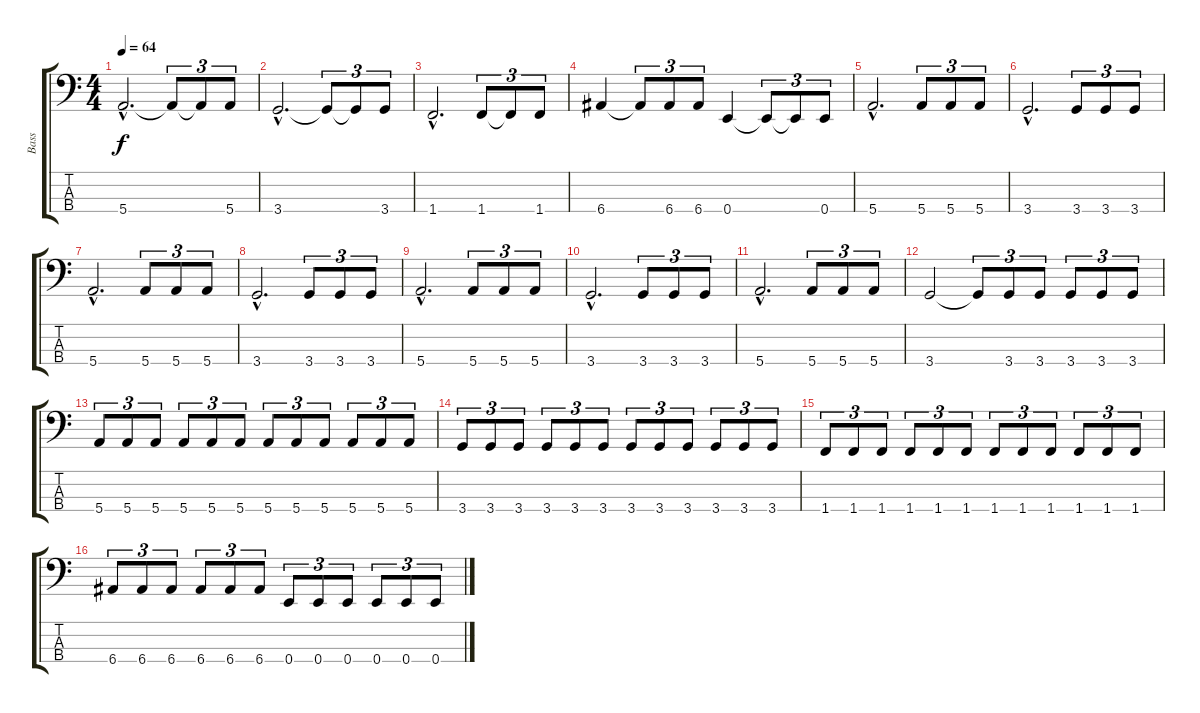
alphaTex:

\track ("Bass" "Bass") {instrument electricbasspick}
\staff {score tabs}
\tuning (G2 D2 A1 E1) {hide}
\ts (4 4)
\tempo 64
\clef f4
\ks c
5.4{hac}.2{d dy f} 5.4{t}.8{tu (3 2)} 5.4{t}.8{tu (3 2)} 5.4.8{tu (3 2)} |
3.4{hac}.2{d} 3.4{t}.8{tu (3 2)} 3.4{t}.8{tu (3 2)} 3.4.8{tu (3 2)} |
1.4{hac}.2{d} 1.4.8{tu (3 2)} 1.4{t}.8{tu (3 2)} 1.4.8{tu (3 2)} |
6.4.4 6.4{t}.8{tu (3 2)} 6.4.8{tu (3 2)} 6.4.8{tu (3 2)} 0.4.4 0.4{t}.8{tu (3 2)} 0.4{t}.8{tu (3 2)} 0.4.8{tu (3 2)} |
5.4{hac}.2{d} 5.4.8{tu (3 2)} 5.4.8{tu (3 2)} 5.4.8{tu (3 2)} |
3.4{hac}.2{d} 3.4.8{tu (3 2)} 3.4.8{tu (3 2)} 3.4.8{tu (3 2)} |
5.4{hac}.2{d} 5.4.8{tu (3 2)} 5.4.8{tu (3 2)} 5.4.8{tu (3 2)} |
3.4{hac}.2{d} 3.4.8{tu (3 2)} 3.4.8{tu (3 2)} 3.4.8{tu (3 2)} |
5.4{hac}.2{d} 5.4.8{tu (3 2)} 5.4.8{tu (3 2)} 5.4.8{tu (3 2)} |
3.4{hac}.2{d} 3.4.8{tu (3 2)} 3.4.8{tu (3 2)} 3.4.8{tu (3 2)} |
5.4{hac}.2{d} 5.4.8{tu (3 2)} 5.4.8{tu (3 2)} 5.4.8{tu (3 2)} |
3.4.2 3.4{t}.8{tu (3 2)} 3.4.8{tu (3 2)} 3.4.8{tu (3 2)} 3.4.8{tu (3 2)} 3.4.8{tu (3 2)} 3.4.8{tu (3 2)} |
5.4.8{tu (3 2)} 5.4.8{tu (3 2)} 5.4.8{tu (3 2)} 5.4.8{tu (3 2)} 5.4.8{tu (3 2)} 5.4.8{tu (3 2)} 5.4.8{tu (3 2)} 5.4.8{tu (3 2)} 5.4.8{tu (3 2)} 5.4.8{tu (3 2)} 5.4.8{tu (3 2)} 5.4.8{tu (3 2)} |
3.4.8{tu (3 2)} 3.4.8{tu (3 2)} 3.4.8{tu (3 2)} 3.4.8{tu (3 2)} 3.4.8{tu (3 2)} 3.4.8{tu (3 2)} 3.4.8{tu (3 2)} 3.4.8{tu (3 2)} 3.4.8{tu (3 2)} 3.4.8{tu (3 2)} 3.4.8{tu (3 2)} 3.4.8{tu (3 2)} |
1.4.8{tu (3 2)} 1.4.8{tu (3 2)} 1.4.8{tu (3 2)} 1.4.8{tu (3 2)} 1.4.8{tu (3 2)} 1.4.8{tu (3 2)} 1.4.8{tu (3 2)} 1.4.8{tu (3 2)} 1.4.8{tu (3 2)} 1.4.8{tu (3 2)} 1.4.8{tu (3 2)} 1.4.8{tu (3 2)} |
6.4.8{tu (3 2)} 6.4.8{tu (3 2)} 6.4.8{tu (3 2)} 6.4.8{tu (3 2)} 6.4.8{tu (3 2)} 6.4.8{tu (3 2)} 0.4.8{tu (3 2)} 0.4.8{tu (3 2)} 0.4.8{tu (3 2)} 0.4.8{tu (3 2)} 0.4.8{tu (3 2)} 0.4.8{tu (3 2)}
